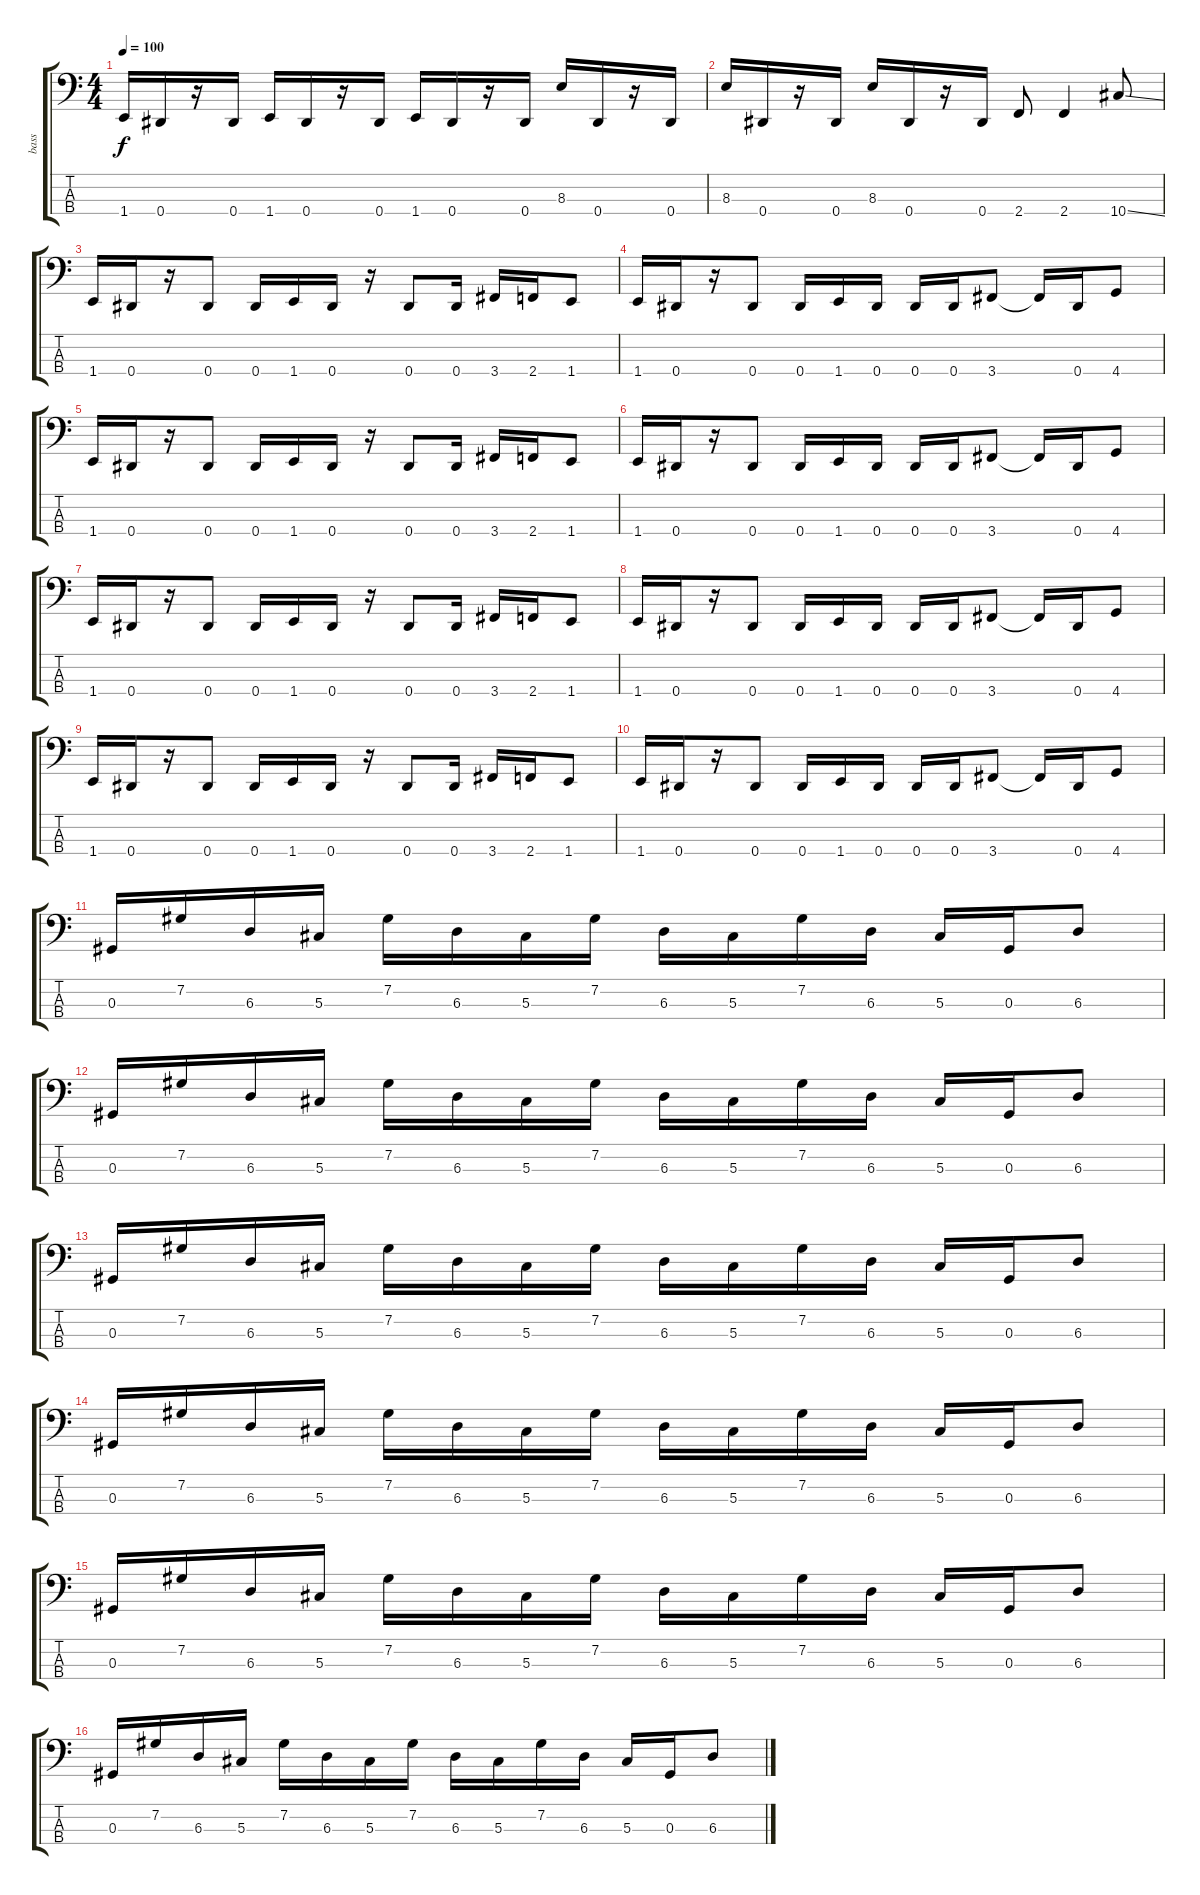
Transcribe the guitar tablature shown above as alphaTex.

\track ("bass" "bass") {instrument slapbass2}
\staff {score tabs}
\tuning (Gb2 Db2 Ab1 Eb1) {hide}
\ts (4 4)
\tempo 100
\clef f4
\ks c
1.4.16{dy f} 0.4.16 r.16 0.4.16 1.4.16 0.4.16 r.16 0.4.16 1.4.16 0.4.16 r.16 0.4.16 8.3.16 0.4.16 r.16 0.4.16 |
8.3.16 0.4.16 r.16 0.4.16 8.3.16 0.4.16 r.16 0.4.16 2.4.8 2.4.4 10.4{ss}.8 |
1.4.16 0.4.16 r.16 0.4.8 0.4.16 1.4.16 0.4.16 r.16 0.4.8 0.4.16 3.4.16 2.4.16 1.4.8 |
1.4.16 0.4.16 r.16 0.4.8 0.4.16 1.4.16 0.4.16 0.4.16 0.4.16 3.4.8 3.4{t}.16 0.4.16 4.4.8 |
1.4.16 0.4.16 r.16 0.4.8 0.4.16 1.4.16 0.4.16 r.16 0.4.8 0.4.16 3.4.16 2.4.16 1.4.8 |
1.4.16 0.4.16 r.16 0.4.8 0.4.16 1.4.16 0.4.16 0.4.16 0.4.16 3.4.8 3.4{t}.16 0.4.16 4.4.8 |
1.4.16 0.4.16 r.16 0.4.8 0.4.16 1.4.16 0.4.16 r.16 0.4.8 0.4.16 3.4.16 2.4.16 1.4.8 |
1.4.16 0.4.16 r.16 0.4.8 0.4.16 1.4.16 0.4.16 0.4.16 0.4.16 3.4.8 3.4{t}.16 0.4.16 4.4.8 |
1.4.16 0.4.16 r.16 0.4.8 0.4.16 1.4.16 0.4.16 r.16 0.4.8 0.4.16 3.4.16 2.4.16 1.4.8 |
1.4.16 0.4.16 r.16 0.4.8 0.4.16 1.4.16 0.4.16 0.4.16 0.4.16 3.4.8 3.4{t}.16 0.4.16 4.4.8 |
0.3.16 7.2.16 6.3.16 5.3.16 7.2.16 6.3.16 5.3.16 7.2.16 6.3.16 5.3.16 7.2.16 6.3.16 5.3.16 0.3.16 6.3.8 |
0.3.16 7.2.16 6.3.16 5.3.16 7.2.16 6.3.16 5.3.16 7.2.16 6.3.16 5.3.16 7.2.16 6.3.16 5.3.16 0.3.16 6.3.8 |
0.3.16 7.2.16 6.3.16 5.3.16 7.2.16 6.3.16 5.3.16 7.2.16 6.3.16 5.3.16 7.2.16 6.3.16 5.3.16 0.3.16 6.3.8 |
0.3.16 7.2.16 6.3.16 5.3.16 7.2.16 6.3.16 5.3.16 7.2.16 6.3.16 5.3.16 7.2.16 6.3.16 5.3.16 0.3.16 6.3.8 |
0.3.16 7.2.16 6.3.16 5.3.16 7.2.16 6.3.16 5.3.16 7.2.16 6.3.16 5.3.16 7.2.16 6.3.16 5.3.16 0.3.16 6.3.8 |
0.3.16 7.2.16 6.3.16 5.3.16 7.2.16 6.3.16 5.3.16 7.2.16 6.3.16 5.3.16 7.2.16 6.3.16 5.3.16 0.3.16 6.3.8
